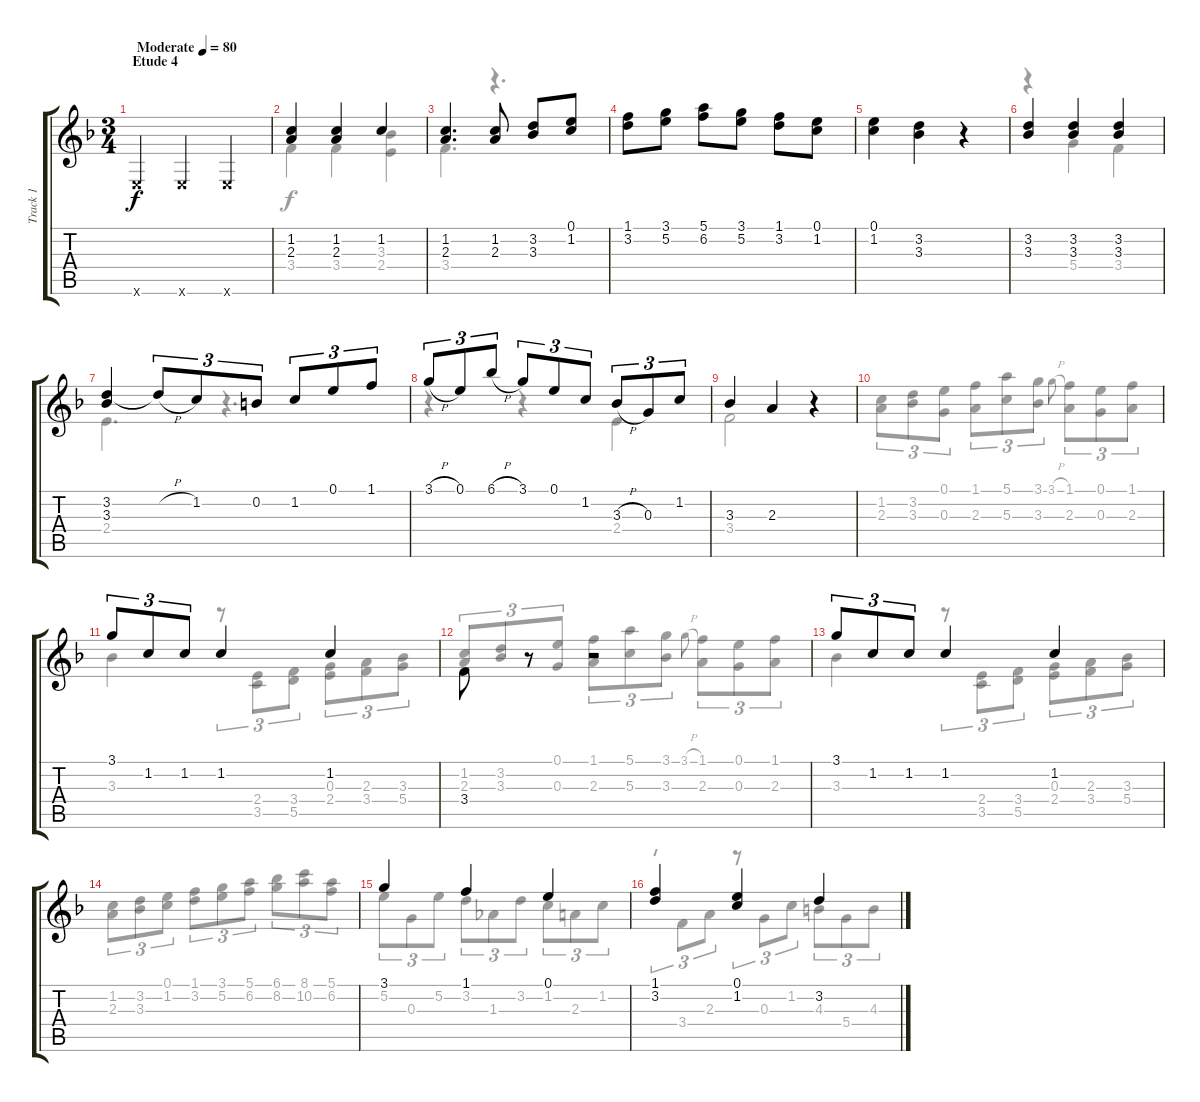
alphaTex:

\track ("Track 1" "Track 1") {instrument acousticguitarnylon}
\staff {score tabs}
\tuning (E4 B3 G3 D3 A2 E2) {hide}
\voice
\ts (3 4)
\section ("" "Etude 4")
\tempo (80 "Moderate")
\tempo 75
\tempo (80 "Moderate")
\clef g2
\ks f
0.6{x}.4{dy f instrument acousticguitarnylon} 0.6{x}.4 0.6{x}.4 |
(1.2 2.3).4 (1.2 2.3).4 1.2.4 |
(1.2 2.3).4{d} (1.2 2.3).8 (3.2 3.3).8 (0.1 1.2).8 |
(1.1 3.2).8 (3.1 5.2).8 (5.1 6.2).8 (3.1 5.2).8 (1.1 3.2).8 (0.1 1.2).8 |
(0.1 1.2).4 (3.2 3.3).4 r.4 |
(3.2 3.3).4 (3.2 3.3).4 (3.2 3.3).4 |
(3.2 3.3).4 3.2{h t}.8{tu (3 2)} 1.2.8{tu (3 2)} 0.2.8{tu (3 2)} 1.2.8{tu (3 2)} 0.1.8{tu (3 2)} 1.1.8{tu (3 2)} |
3.1{h}.8{tu (3 2)} 0.1.8{tu (3 2)} 6.1{h}.8{tu (3 2)} 3.1.8{tu (3 2)} 0.1.8{tu (3 2)} 1.2.8{tu (3 2)} 3.3{h}.8{tu (3 2)} 0.3.8{tu (3 2)} 1.2.8{tu (3 2)} |
3.3.4 2.3.4 r.4 |
|
3.1.8{tu (3 2)} 1.2.8{tu (3 2)} 1.2.8{tu (3 2)} 1.2.4 1.2.4 |
3.4.8{beam Down} r.8 r.2 |
3.1.8{tu (3 2)} 1.2.8{tu (3 2)} 1.2.8{tu (3 2)} 1.2.4 1.2.4 |
|
3.1.4 1.1.4 0.1.4 |
(1.1 3.2).4 (0.1 1.2).4 3.2.4
\voice
\clef g2
\ottava regular
\simile none
\ks f
|
3.4.4 3.4.4 (3.3 2.4).4 |
3.4.4{d} r.4{d} |
|
|
r.4 5.4.4 3.4.4 |
2.4.4{d} r.4{d} |
r.4 r.4 2.4.4 |
3.4.2 r.4 |
(1.2 2.3).8{tu (3 2)} (3.2 3.3).8{tu (3 2)} (0.1 0.3).8{tu (3 2)} (1.1 2.3).8{tu (3 2)} (5.1 5.3).8{tu (3 2)} (3.1 3.3).8{tu (3 2)} 3.1{h}.8{gr onbeat} (1.1 2.3).8{tu (3 2)} (0.1 0.3).8{tu (3 2)} (1.1 2.3).8{tu (3 2)} |
3.3.4 r.8{tu (3 2)} (2.4 3.5).8{tu (3 2)} (3.4 5.5).8{tu (3 2)} (0.3 2.4).8{tu (3 2)} (2.3 3.4).8{tu (3 2)} (3.3 5.4).8{tu (3 2)} |
(1.2 2.3).8{tu (3 2) beam Up} (3.2 3.3).8{tu (3 2) beam Up} (0.1 0.3).8{tu (3 2) beam Up} (1.1 2.3).8{tu (3 2)} (5.1 5.3).8{tu (3 2)} (3.1 3.3).8{tu (3 2)} 3.1{h}.8{gr onbeat} (1.1 2.3).8{tu (3 2)} (0.1 0.3).8{tu (3 2)} (1.1 2.3).8{tu (3 2)} |
3.3.4 r.8{tu (3 2)} (2.4 3.5).8{tu (3 2)} (3.4 5.5).8{tu (3 2)} (0.3 2.4).8{tu (3 2)} (2.3 3.4).8{tu (3 2)} (3.3 5.4).8{tu (3 2)} |
(1.2 2.3).8{tu (3 2)} (3.2 3.3).8{tu (3 2)} (0.1 1.2).8{tu (3 2)} (1.1 3.2).8{tu (3 2)} (3.1 5.2).8{tu (3 2)} (5.1 6.2).8{tu (3 2)} (6.1 8.2).8{tu (3 2)} (8.1 10.2).8{tu (3 2)} (5.1 6.2).8{tu (3 2)} |
5.2.8{tu (3 2)} 0.3.8{tu (3 2)} 5.2.8{tu (3 2)} 3.2.8{tu (3 2)} 1.3.8{tu (3 2)} 3.2.8{tu (3 2)} 1.2.8{tu (3 2)} 2.3.8{tu (3 2)} 1.2.8{tu (3 2)} |
r.8{tu (3 2)} 3.4.8{tu (3 2)} 2.3.8{tu (3 2)} r.8{tu (3 2)} 0.3.8{tu (3 2)} 1.2.8{tu (3 2)} 4.3.8{tu (3 2)} 5.4.8{tu (3 2)} 4.3.8{tu (3 2)}
